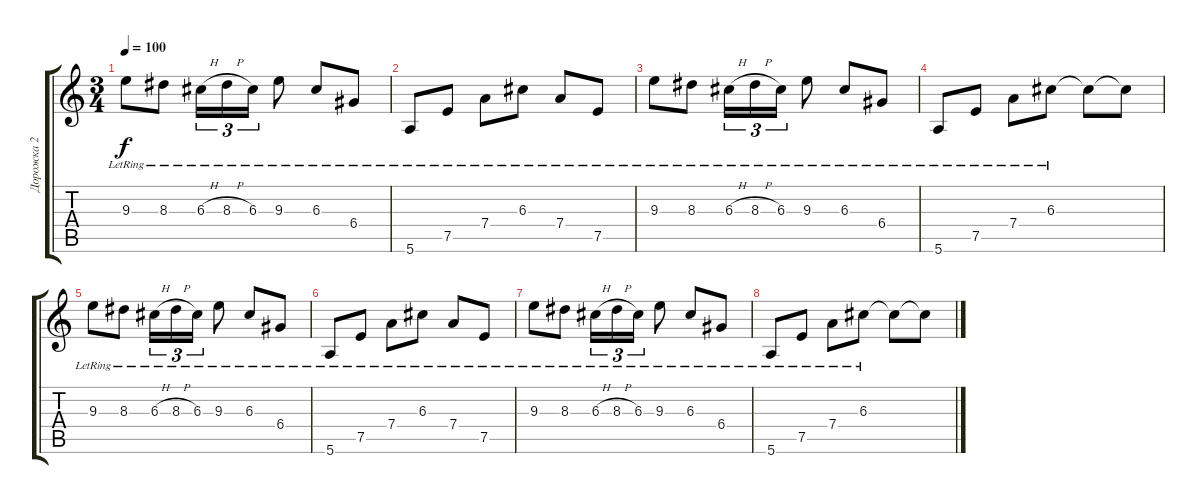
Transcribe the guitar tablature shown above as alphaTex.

\track ("Дорожка 2" "Дорожка 2") {instrument electricguitarjazz}
\staff {score tabs}
\tuning (E4 B3 G3 D3 A2 E2) {hide}
\ts (3 4)
\tempo 100
\clef g2
\ks c
9.3{lr}.8{dy f volume 14} 8.3{lr}.8 6.3{h lr}.16{tu (3 2)} 8.3{h lr}.16{tu (3 2)} 6.3{lr}.16{tu (3 2)} 9.3{lr}.8 6.3{lr}.8 6.4{lr}.8 |
5.6{lr}.8 7.5{lr}.8 7.4{lr}.8 6.3{lr}.8 7.4{lr}.8 7.5{lr}.8 |
9.3{lr}.8 8.3{lr}.8 6.3{h lr}.16{tu (3 2)} 8.3{h lr}.16{tu (3 2)} 6.3{lr}.16{tu (3 2)} 9.3{lr}.8 6.3{lr}.8 6.4{lr}.8 |
5.6{lr}.8 7.5{lr}.8 7.4{lr}.8 6.3{lr}.8 6.3{t}.8 6.3{t}.8 |
9.3{lr}.8 8.3{lr}.8 6.3{h lr}.16{tu (3 2)} 8.3{h lr}.16{tu (3 2)} 6.3{lr}.16{tu (3 2)} 9.3{lr}.8 6.3{lr}.8 6.4{lr}.8 |
5.6{lr}.8 7.5{lr}.8 7.4{lr}.8 6.3{lr}.8 7.4{lr}.8 7.5{lr}.8 |
9.3{lr}.8 8.3{lr}.8 6.3{h lr}.16{tu (3 2)} 8.3{h lr}.16{tu (3 2)} 6.3{lr}.16{tu (3 2)} 9.3{lr}.8 6.3{lr}.8 6.4{lr}.8 |
5.6{lr}.8 7.5{lr}.8 7.4{lr}.8 6.3{lr}.8 6.3{t}.8 6.3{t}.8
